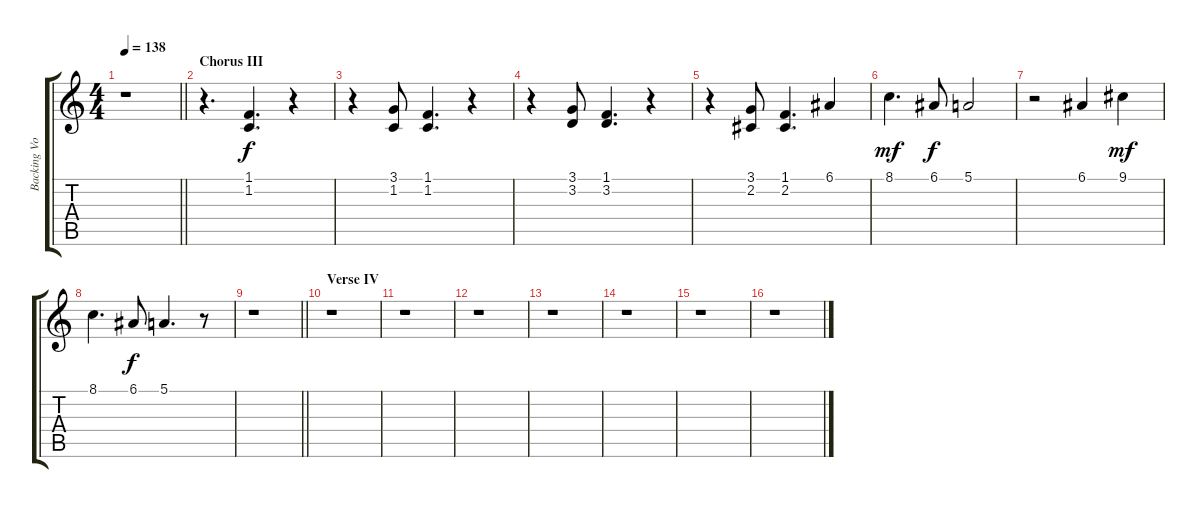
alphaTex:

\track ("Backing Vocals" "Backing Vo") {instrument tenorsax}
\staff {score tabs}
\tuning (E4 B3 G3 D3 A2 E2) {hide}
\ts (4 4)
\tempo 138
\clef g2
\barLineRight lightlight
\ks c
r.1{dy f} |
\section ("" "Chorus III")
r.4{d} (1.1 1.2).4{d} r.4 |
r.4 (3.1 1.2).8 (1.1 1.2).4{d} r.4 |
r.4 (3.1 3.2).8 (1.1 3.2).4{d} r.4 |
r.4 (3.1 2.2).8 (1.1 2.2).4{d} 6.1.4 |
8.1.4{d dy mf} 6.1.8{dy f} 5.1.2 |
r.2 6.1.4 9.1.4{dy mf} |
8.1.4{d} 6.1.8{dy f} 5.1.4{d} r.8 |
\barLineRight lightlight
r.1 |
\section ("" "Verse IV")
r.1 |
r.1 |
r.1 |
r.1 |
r.1 |
r.1 |
r.1
